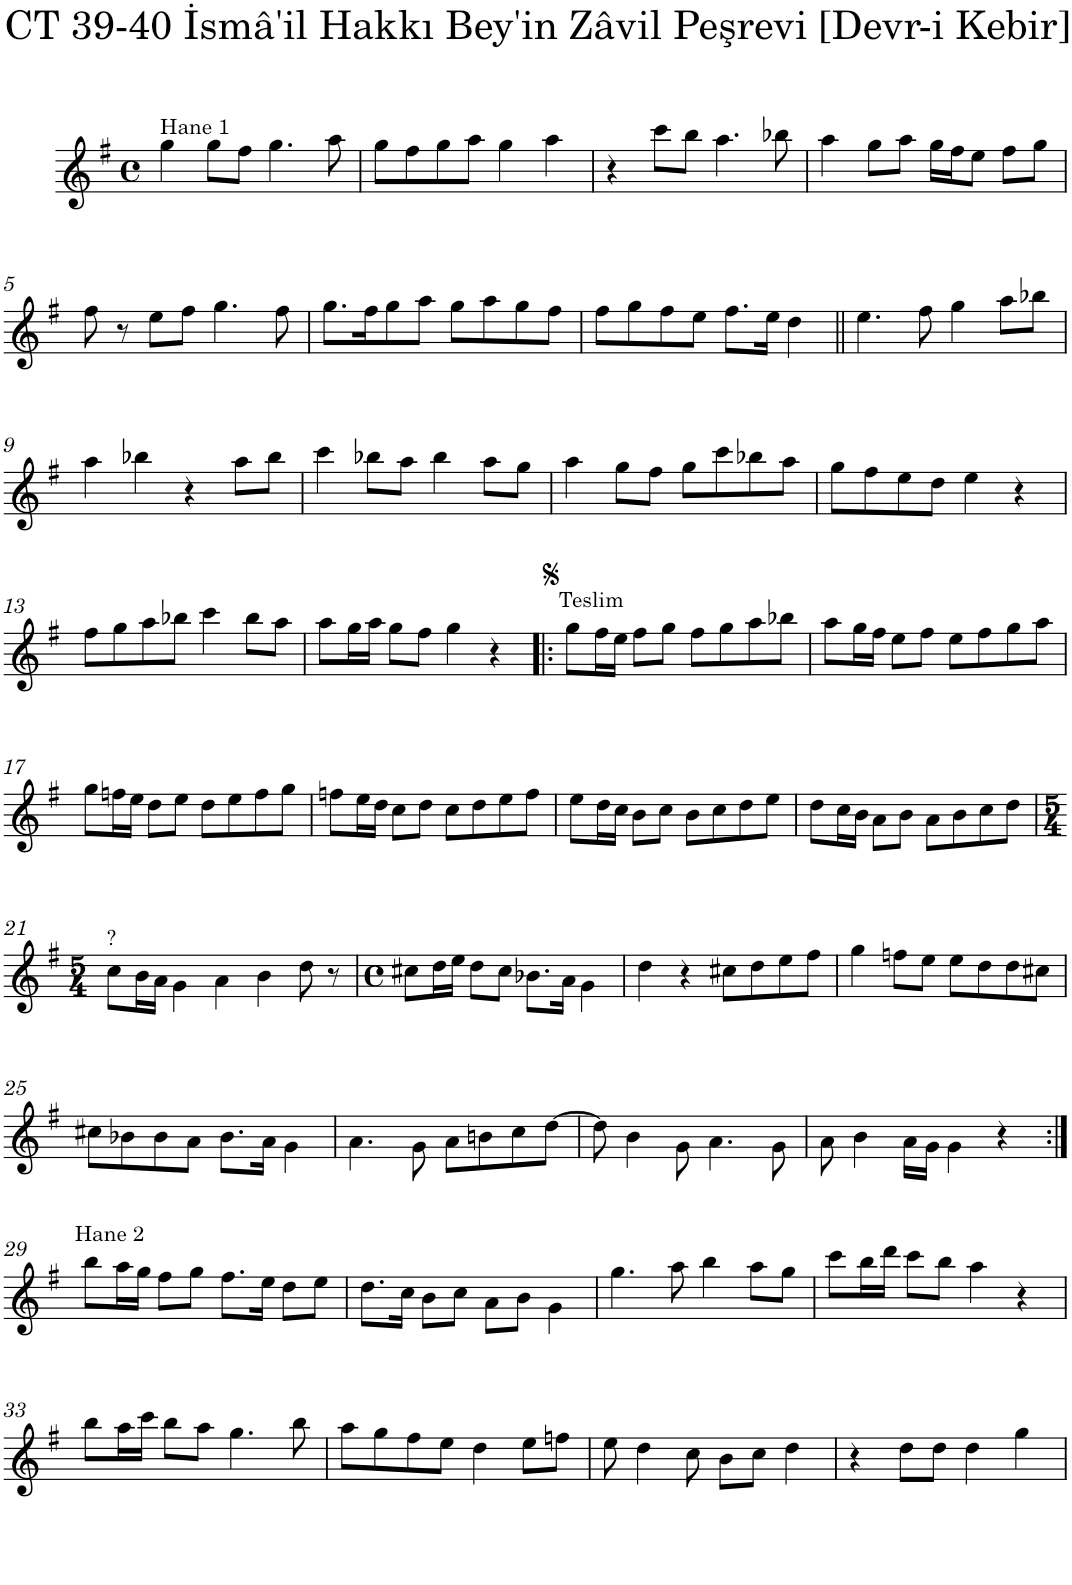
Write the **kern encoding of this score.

**kern
*part1
*staff1
*I"Piano
*I'Pno.
*clefG2
*k[f#]
*M4/4
*met(c)
=1
!LO:TX:a:t=Hane 1
4gg\
8gg\L
8ff#\J
4.gg\
8aa\
=2
8gg\L
8ff#\
8gg\
8aa\J
4gg\
4aa\
=3
4r
8ccc\L
8bb\J
4.aa\
8bb-X\
=4
4aa\
8gg\L
8aa\J
16gg\LL
16ff#\J
8ee\J
8ff#\L
8gg\J
!!LO:LB:g=z
=5
8ff#\
8r
8ee\L
8ff#\J
4.gg\
8ff#\
=6
8.gg\L
16ff#\K
8gg\
8aa\J
8gg\L
8aa\
8gg\
8ff#\J
=7
8ff#\L
8gg\
8ff#\
8ee\J
8.ff#\L
16ee\Jk
4dd\
=8||
4.ee\
8ff#\
4gg\
8aa\L
8bb-X\J
!!LO:LB:g=z
=9
4aa\
4bb-X\
4r
8aa\L
8bb-\J
=10
4ccc\
8bb-X\L
8aa\J
4bb-\
8aa\L
8gg\J
=11
4aa\
8gg\L
8ff#\J
8gg\L
8ccc\
8bb-X\
8aa\J
=12
8gg\L
8ff#\
8ee\
8dd\J
4ee\
4r
!!LO:LB:g=z
=13
8ff#\L
8gg\
8aa\
8bb-X\J
4ccc\
8bb-\L
8aa\J
=14
8aa\L
16gg\L
16aa\JJ
8gg\L
8ff#\J
4gg\
4r
=15!|:
!LO:TX:a:t=Teslim
8gg\L
16ff#\L
16ee\JJ
8ff#\L
8gg\J
8ff#\L
8gg\
8aa\
8bb-X\J
=16
8aa\L
16gg\L
16ff#\JJ
8ee\L
8ff#\J
8ee\L
8ff#\
8gg\
8aa\J
!!LO:LB:g=z
=17
8gg\L
16ffn\L
16ee\JJ
8dd\L
8ee\J
8dd\L
8ee\
8ff\
8gg\J
=18
8ffn\L
16ee\L
16dd\JJ
8cc\L
8dd\J
8cc\L
8dd\
8ee\
8ff\J
=19
8ee\L
16dd\L
16cc\JJ
8b\L
8cc\J
8b\L
8cc\
8dd\
8ee\J
=20
8dd\L
16cc\L
16b\JJ
8a\L
8b\J
8a\L
8b\
8cc\
8dd\J
!!LO:LB:g=z
=21
*M5/4
!LO:TX:a:t=?
8cc\L
16b\L
16a\JJ
4g\
4a\
4b\
8dd\
8r
=22
*M4/4
*met(c)
8cc#X\L
16dd\L
16ee\JJ
8dd\L
8cc#\J
8.b-X\L
16a\Jk
4g\
=23
4dd\
4r
8cc#X\L
8dd\
8ee\
8ff#\J
=24
4gg\
8ffn\L
8ee\J
8ee\L
8dd\
8dd\
8cc#X\J
!!LO:LB:g=z
=25
8cc#X\L
8b-X\
8b-\
8a\J
8.b-\L
16a\Jk
4g\
=26
4.a\
8g\
8a\L
8bn\
8cc\
[8dd\J
=27
8dd\]
4b\
8g\
4.a\
8g\
=28
8a\
4b\
16a\LL
16g\JJ
4g\
4r
!!LO:LB:g=z
=29:|!
!LO:TX:a:t=Hane 2
8bb\L
16aa\L
16gg\JJ
8ff#\L
8gg\J
8.ff#\L
16ee\Jk
8dd\L
8ee\J
=30
8.dd\L
16cc\Jk
8b\L
8cc\J
8a\L
8b\J
4g\
=31
4.gg\
8aa\
4bb\
8aa\L
8gg\J
=32
8ccc\L
16bb\L
16ddd\JJ
8ccc\L
8bb\J
4aa\
4r
!!LO:LB:g=z
=33
8bb\L
16aa\L
16ccc\JJ
8bb\L
8aa\J
4.gg\
8bb\
=34
8aa\L
8gg\
8ff#\
8ee\J
4dd\
8ee\L
8ffn\J
=35
8ee\
4dd\
8cc\
8b\L
8cc\J
4dd\
=36
4r
8dd\L
8dd\J
4dd\
4gg\
=
*-
